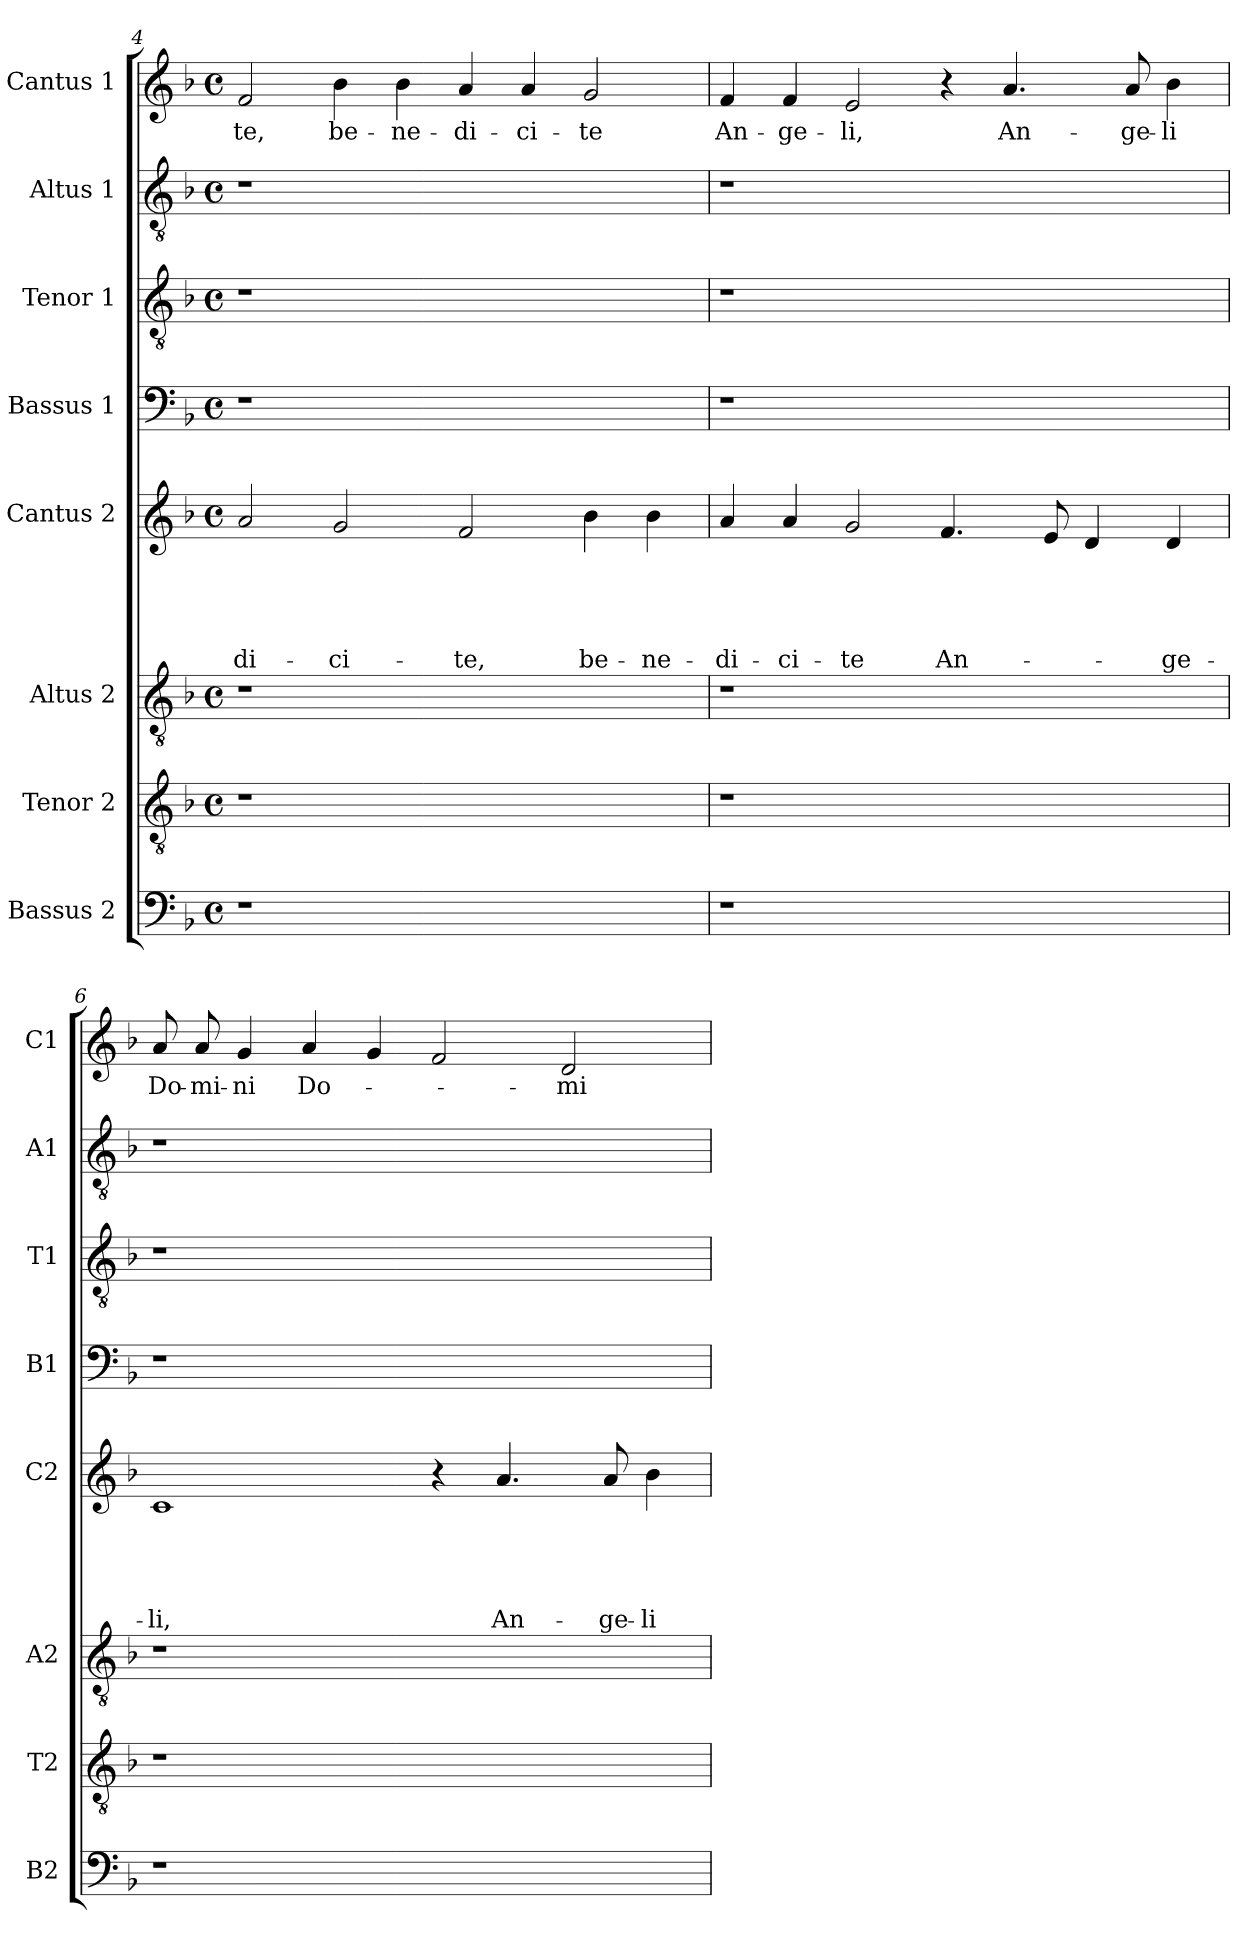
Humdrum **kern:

**kern	**kern	**kern	**kern	**text	**text	**text	**text	**text	**kern	**kern	**kern	**kern	**text
*part8	*part7	*part6	*part5	*part5	*part5	*part5	*part5	*part5	*part4	*part3	*part2	*part1	*part1
*staff8	*staff7	*staff6	*staff5	*staff5	*staff5	*staff5	*staff5	*staff5	*staff4	*staff3	*staff2	*staff1	*staff1
*I"Bassus 2	*I"Tenor 2	*I"Altus 2	*I"Cantus 2	*	*	*	*	*	*I"Bassus 1	*I"Tenor 1	*I"Altus 1	*I"Cantus 1	*
*I'B2	*I'T2	*I'A2	*I'C2	*	*	*	*	*	*I'B1	*I'T1	*I'A1	*I'C1	*
*clefF4	*clefGv2	*clefGv2	*clefG2	*	*	*	*	*	*clefF4	*clefGv2	*clefGv2	*clefG2	*
*k[b-]	*k[b-]	*k[b-]	*k[b-]	*	*	*	*	*	*k[b-]	*k[b-]	*k[b-]	*k[b-]	*
*d:	*d:	*d:	*d:	*	*	*	*	*	*d:	*d:	*d:	*d:	*
*M4/4	*M4/4	*M4/4	*M4/4	*	*	*	*	*	*M4/4	*M4/4	*M4/4	*M4/4	*
*met(c)	*met(c)	*met(c)	*met(c)	*	*	*	*	*	*met(c)	*met(c)	*met(c)	*met(c)	*
=4	=4	=4	=4	=4	=4	=4	=4	=4	=4	=4	=4	=4	=4
1r	1r	1r	2a/	.	.	.	.	-di-	1r	1r	1r	2f/	-te,
.	.	.	2g/	.	.	.	.	-ci-	.	.	.	4b-\	be-
.	.	.	.	.	.	.	.	.	.	.	.	4b-\	-ne-
1ryy	1ryy	1ryy	2f/	.	.	.	.	-te,	1ryy	1ryy	1ryy	4a/	-di-
.	.	.	.	.	.	.	.	.	.	.	.	4a/	-ci-
.	.	.	4b-\	.	.	.	.	be-	.	.	.	2g/	-te
.	.	.	4b-\	.	.	.	.	-ne-	.	.	.	.	.
=5	=5	=5	=5	=5	=5	=5	=5	=5	=5	=5	=5	=5	=5
1r	1r	1r	4a/	.	.	.	.	-di-	1r	1r	1r	4f/	An-
.	.	.	4a/	.	.	.	.	-ci-	.	.	.	4f/	-ge-
.	.	.	2g/	.	.	.	.	-te	.	.	.	2e/	-li,
1ryy	1ryy	1ryy	4.f/	.	.	.	.	An-	1ryy	1ryy	1ryy	4r	.
.	.	.	.	.	.	.	.	.	.	.	.	4.a/	An-
.	.	.	8e/	.	.	.	.	.	.	.	.	.	.
.	.	.	4d/	.	.	.	.	.	.	.	.	.	.
.	.	.	.	.	.	.	.	.	.	.	.	8a/	-ge-
.	.	.	4d/	.	.	.	.	-ge-	.	.	.	4b-\	-li
!!LO:LB:g=z
=6	=6	=6	=6	=6	=6	=6	=6	=6	=6	=6	=6	=6	=6
1r	1r	1r	1c	.	.	.	.	-li,	1r	1r	1r	8a/	Do-
.	.	.	.	.	.	.	.	.	.	.	.	8a/	-mi-
.	.	.	.	.	.	.	.	.	.	.	.	4g/	-ni
.	.	.	.	.	.	.	.	.	.	.	.	4a/	Do-
.	.	.	.	.	.	.	.	.	.	.	.	4g/	.
1ryy	1ryy	1ryy	4r	.	.	.	.	.	1ryy	1ryy	1ryy	2f/	.
.	.	.	4.a/	.	.	.	.	An-	.	.	.	.	.
.	.	.	.	.	.	.	.	.	.	.	.	2d/	-mi-
.	.	.	8a/	.	.	.	.	-ge-	.	.	.	.	.
.	.	.	4b-\	.	.	.	.	-li	.	.	.	.	.
=	=	=	=	=	=	=	=	=	=	=	=	=	=
*-	*-	*-	*-	*-	*-	*-	*-	*-	*-	*-	*-	*-	*-
